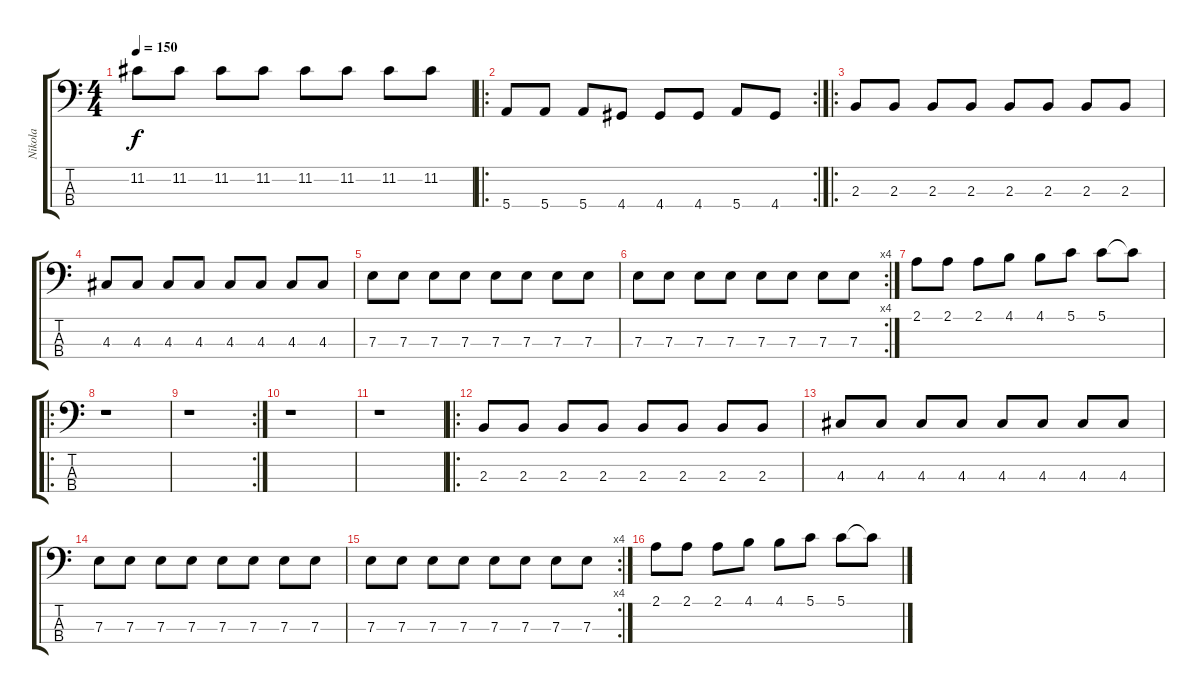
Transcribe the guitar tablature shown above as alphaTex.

\track ("Nikola" "Nikola") {instrument electricbasspick}
\staff {score tabs}
\tuning (G2 D2 A1 E1) {hide}
\ts (4 4)
\tempo 150
\clef f4
\ks c
11.2.8{dy f} 11.2.8 11.2.8 11.2.8 11.2.8 11.2.8 11.2.8 11.2.8 |
\ro
\rc 2
5.4.8 5.4.8 5.4.8 4.4.8 4.4.8 4.4.8 5.4.8 4.4.8 |
\ro
2.3.8 2.3.8 2.3.8 2.3.8 2.3.8 2.3.8 2.3.8 2.3.8 |
4.3.8 4.3.8 4.3.8 4.3.8 4.3.8 4.3.8 4.3.8 4.3.8 |
7.3.8 7.3.8 7.3.8 7.3.8 7.3.8 7.3.8 7.3.8 7.3.8 |
\rc 4
7.3.8 7.3.8 7.3.8 7.3.8 7.3.8 7.3.8 7.3.8 7.3.8 |
2.1.8 2.1.8 2.1.8 4.1.8 4.1.8 5.1.8 5.1.8 5.1{t}.8 |
\ro
r.1 |
\rc 2
r.1 |
r.1 |
r.1 |
\ro
2.3.8 2.3.8 2.3.8 2.3.8 2.3.8 2.3.8 2.3.8 2.3.8 |
4.3.8 4.3.8 4.3.8 4.3.8 4.3.8 4.3.8 4.3.8 4.3.8 |
7.3.8 7.3.8 7.3.8 7.3.8 7.3.8 7.3.8 7.3.8 7.3.8 |
\rc 4
7.3.8 7.3.8 7.3.8 7.3.8 7.3.8 7.3.8 7.3.8 7.3.8 |
2.1.8 2.1.8 2.1.8 4.1.8 4.1.8 5.1.8 5.1.8 5.1{t}.8
